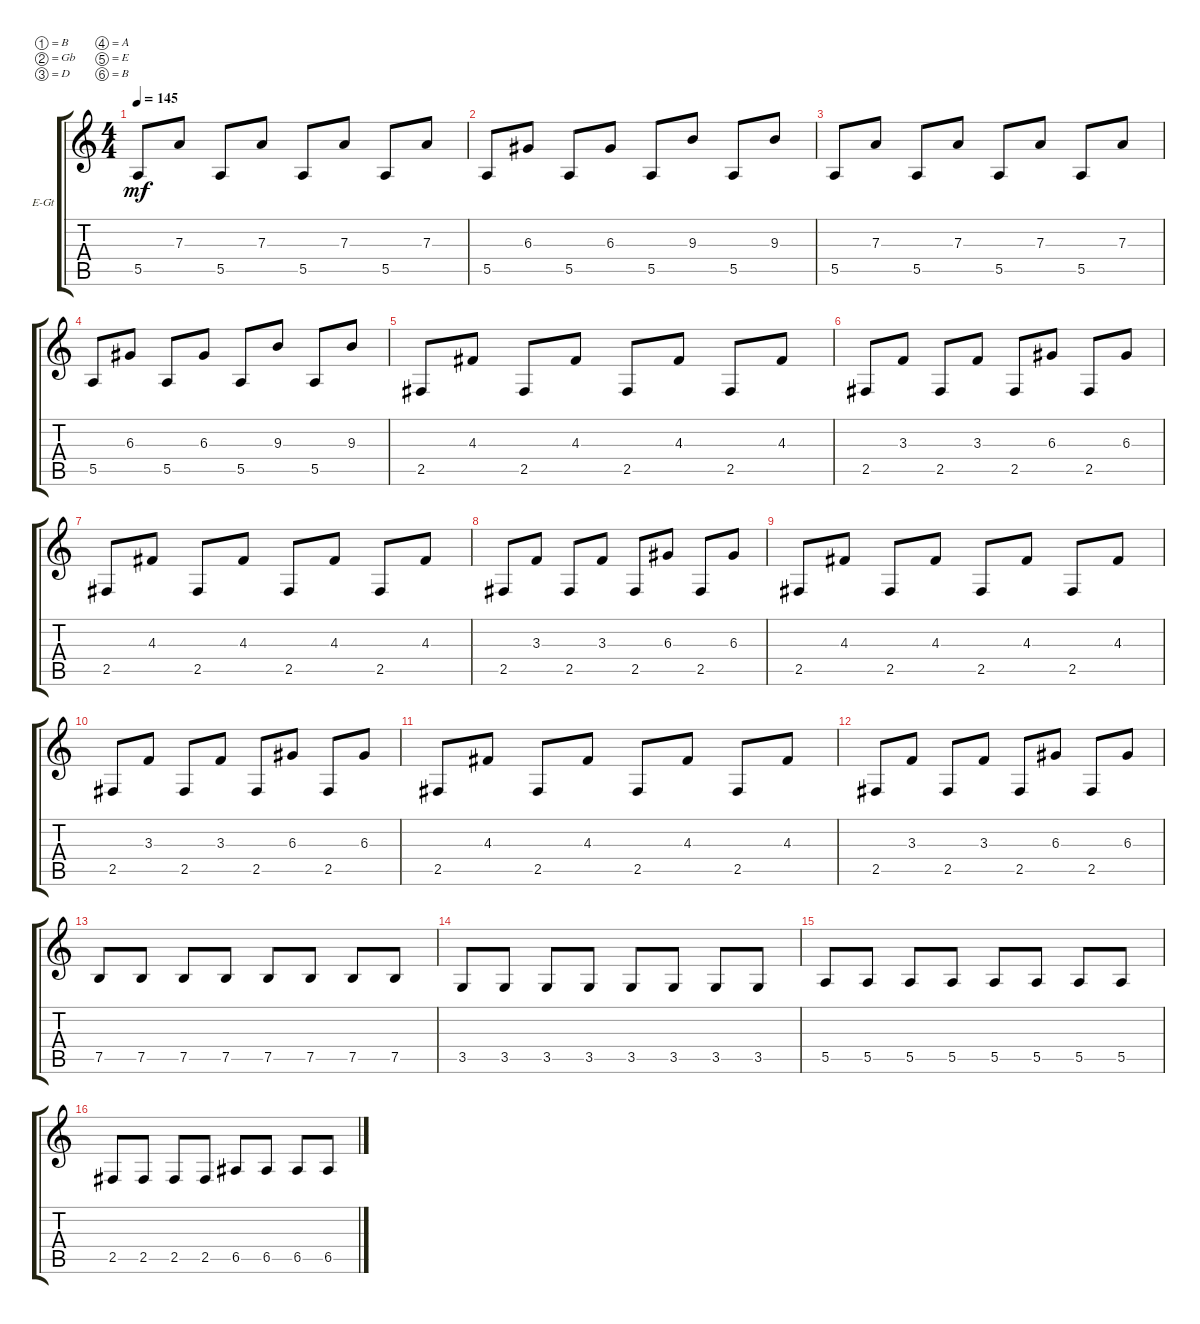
\bracketExtendMode groupsimilarinstruments
\firstSystemTrackNameOrientation horizontal
\otherSystemsTrackNameOrientation horizontal
\track ("Electric Guitar-1" "E-Gt") {instrument distortionguitar}
\staff {score tabs}
\tuning (B3 Gb3 D3 A2 E2 B1)
\ts (4 4)
\tempo 145
\clef g2
\ks c
5.5.8{dy mf} 7.3.8 5.5.8 7.3.8 5.5.8 7.3.8 5.5.8 7.3.8 |
5.5.8 6.3.8 5.5.8 6.3.8 5.5.8 9.3.8 5.5.8 9.3.8 |
5.5.8 7.3.8 5.5.8 7.3.8 5.5.8 7.3.8 5.5.8 7.3.8 |
5.5.8 6.3.8 5.5.8 6.3.8 5.5.8 9.3.8 5.5.8 9.3.8 |
2.5.8 4.3.8 2.5.8 4.3.8 2.5.8 4.3.8 2.5.8 4.3.8 |
2.5.8 3.3.8 2.5.8 3.3.8 2.5.8 6.3.8 2.5.8 6.3.8 |
2.5.8 4.3.8 2.5.8 4.3.8 2.5.8 4.3.8 2.5.8 4.3.8 |
2.5.8 3.3.8 2.5.8 3.3.8 2.5.8 6.3.8 2.5.8 6.3.8 |
2.5.8 4.3.8 2.5.8 4.3.8 2.5.8 4.3.8 2.5.8 4.3.8 |
2.5.8 3.3.8 2.5.8 3.3.8 2.5.8 6.3.8 2.5.8 6.3.8 |
2.5.8 4.3.8 2.5.8 4.3.8 2.5.8 4.3.8 2.5.8 4.3.8 |
2.5.8 3.3.8 2.5.8 3.3.8 2.5.8 6.3.8 2.5.8 6.3.8 |
7.5.8 7.5.8 7.5.8 7.5.8 7.5.8 7.5.8 7.5.8 7.5.8 |
3.5.8 3.5.8 3.5.8 3.5.8 3.5.8 3.5.8 3.5.8 3.5.8 |
5.5.8 5.5.8 5.5.8 5.5.8 5.5.8 5.5.8 5.5.8 5.5.8 |
2.5.8 2.5.8 2.5.8 2.5.8 6.5.8 6.5.8 6.5.8 6.5.8
